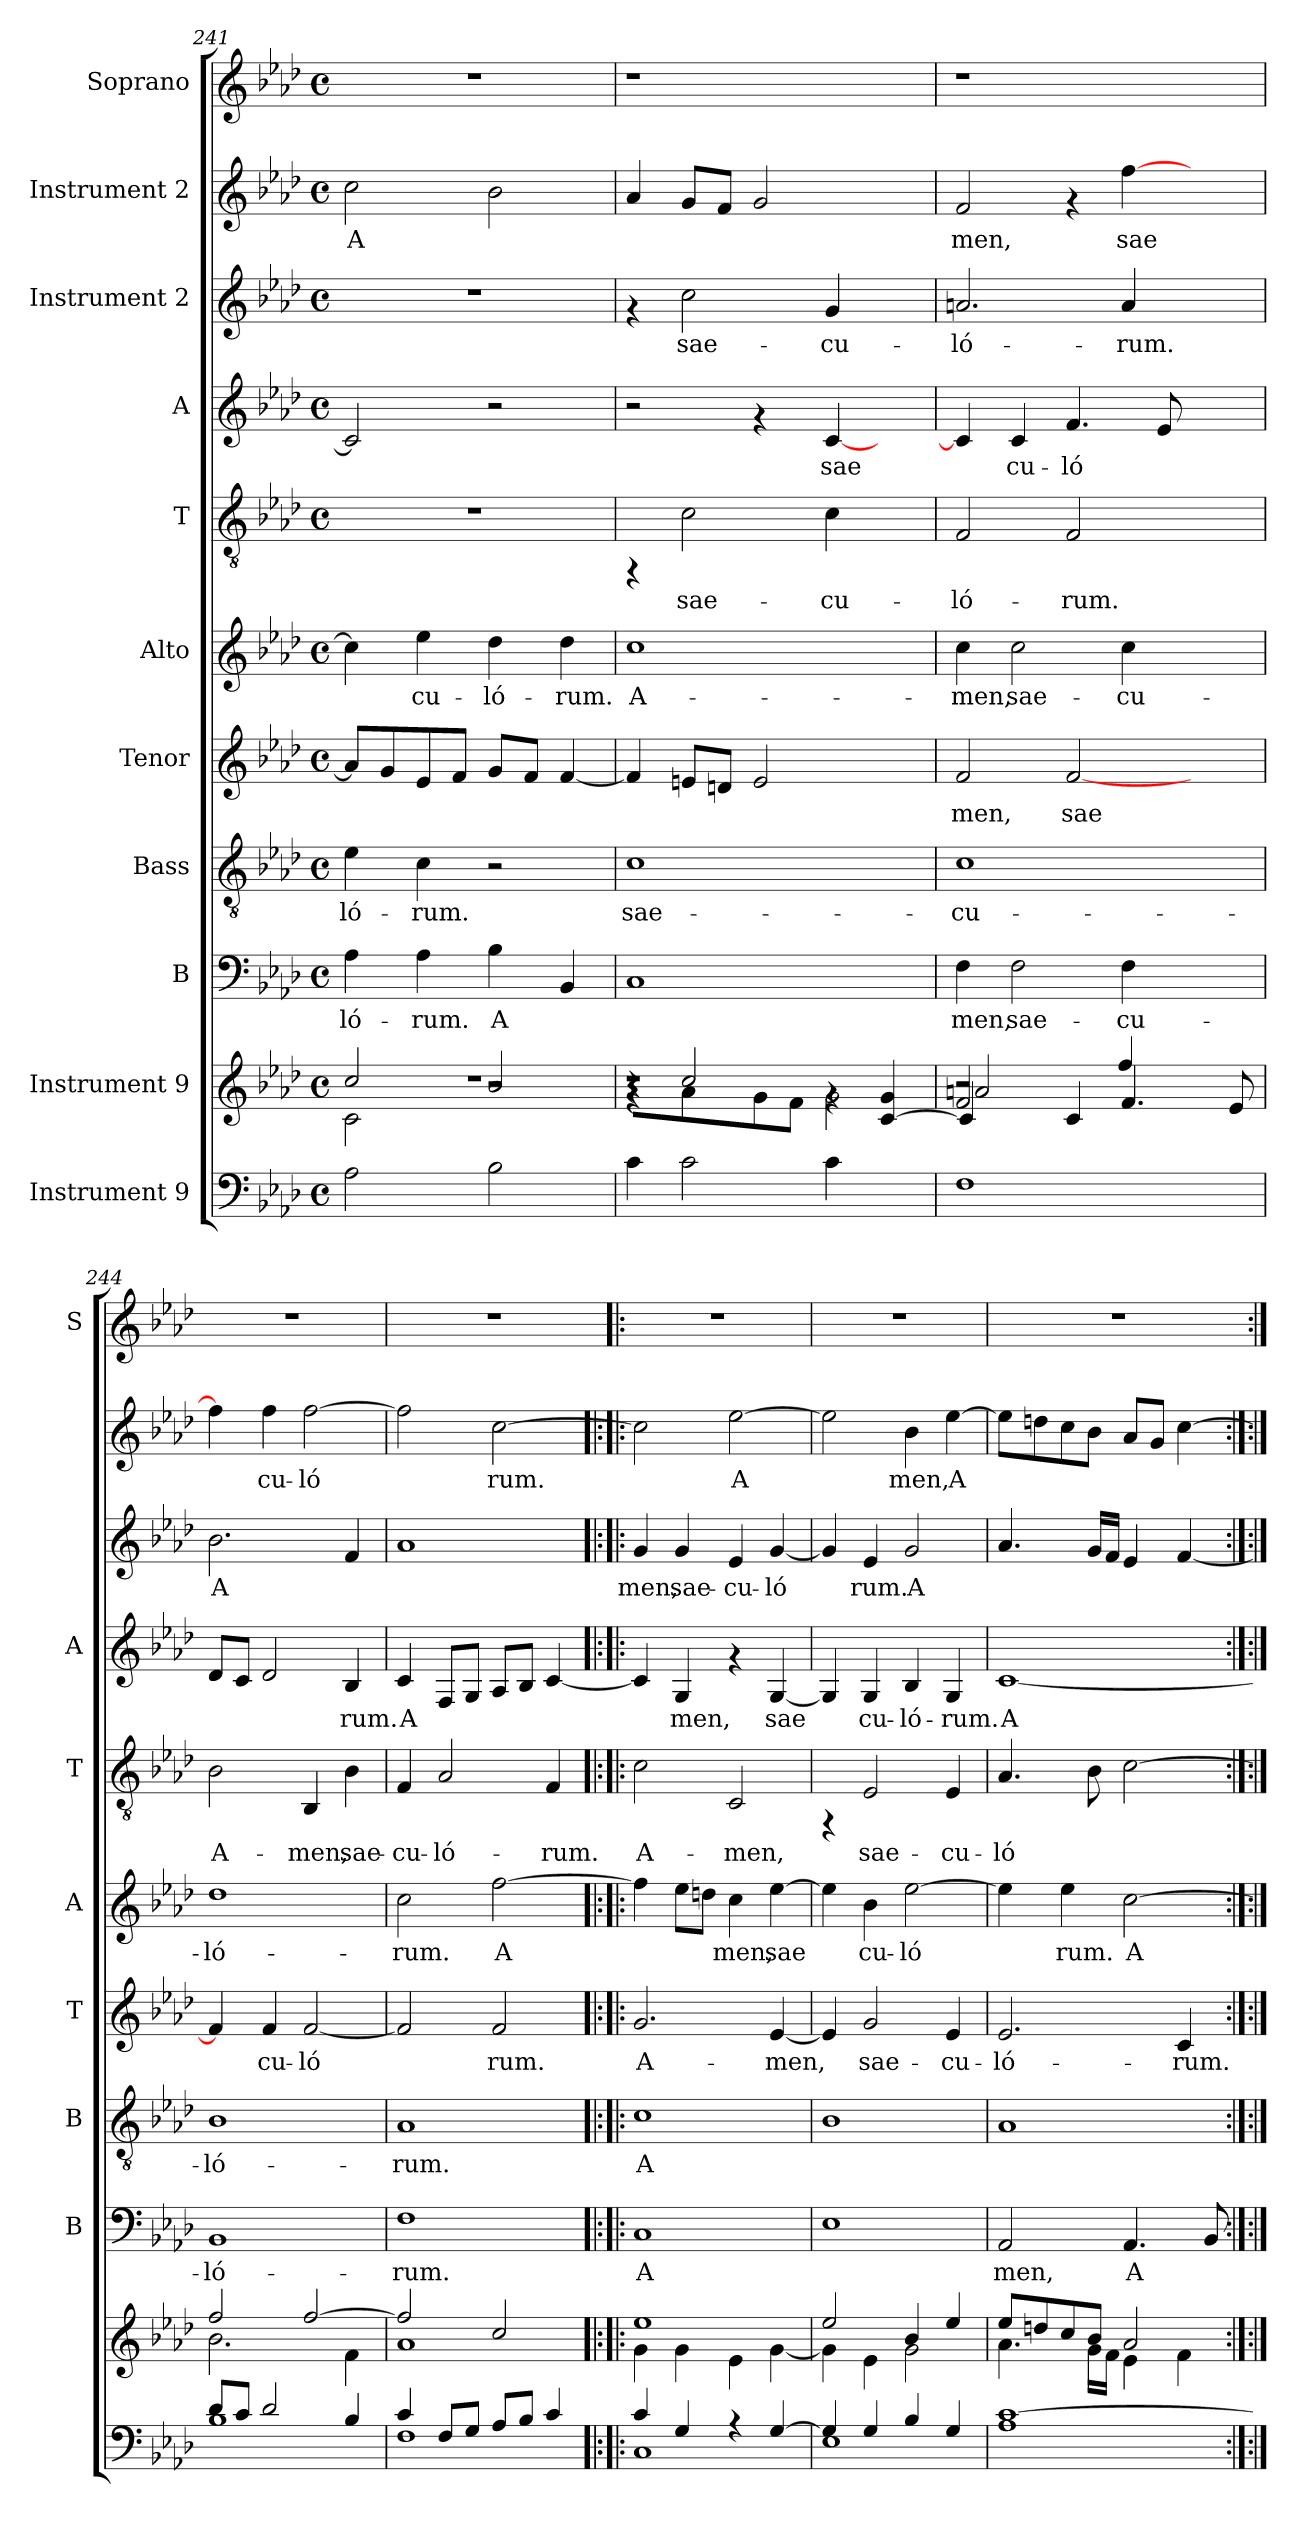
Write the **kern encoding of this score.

**kern	**kern	**kern	**text	**kern	**text	**kern	**text	**kern	**text	**kern	**text	**kern	**text	**kern	**text	**kern	**text	**kern
*part11	*part10	*part9	*part9	*part8	*part8	*part7	*part7	*part6	*part6	*part5	*part5	*part4	*part4	*part3	*part3	*part2	*part2	*part1
*staff11	*staff10	*staff9	*staff9	*staff8	*staff8	*staff7	*staff7	*staff6	*staff6	*staff5	*staff5	*staff4	*staff4	*staff3	*staff3	*staff2	*staff2	*staff1
*I"Instrument 9	*I"Instrument 9	*I"B	*	*I"Bass	*	*I"Tenor	*	*I"Alto	*	*I"T	*	*I"A	*	*I"Instrument 2	*	*I"Instrument 2	*	*I"Soprano
*	*	*I'B	*	*I'B	*	*I'T	*	*I'A	*	*I'T	*	*I'A	*	*	*	*	*	*I'S
!!LO:PB:g=z
*clefF4	*clefG2	*clefF4	*	*clefGv2	*	*clefG2	*	*clefG2	*	*clefGv2	*	*clefG2	*	*clefG2	*	*clefG2	*	*clefG2
*k[b-e-a-d-]	*k[b-e-a-d-]	*k[b-e-a-d-]	*	*k[b-e-a-d-]	*	*k[b-e-a-d-]	*	*k[b-e-a-d-]	*	*k[b-e-a-d-]	*	*k[b-e-a-d-]	*	*k[b-e-a-d-]	*	*k[b-e-a-d-]	*	*k[b-e-a-d-]
*A-:	*A-:	*A-:	*	*A-:	*	*A-:	*	*A-:	*	*A-:	*	*A-:	*	*A-:	*	*A-:	*	*A-:
*M4/4	*M4/4	*M4/4	*	*M4/4	*	*M4/4	*	*M4/4	*	*M4/4	*	*M4/4	*	*M4/4	*	*M4/4	*	*M4/4
*met(c)	*met(c)	*met(c)	*	*met(c)	*	*met(c)	*	*met(c)	*	*met(c)	*	*met(c)	*	*met(c)	*	*met(c)	*	*met(c)
=241	=241	=241	=241	=241	=241	=241	=241	=241	=241	=241	=241	=241	=241	=241	=241	=241	=241	=241
*	*^	*	*	*	*	*	*	*	*	*	*	*	*	*	*	*	*	*
*	*	*^	*	*	*	*	*	*	*	*	*	*	*	*	*	*	*	*	*
!	!	!	!	!	!LO:LY:b:cj	!	!LO:LY:b:cj	!	!LO:LY:b:cj	!	!LO:LY:b:cj	!	!	!	!LO:LY:b:cj	!	!	!	!LO:LY:b:cj	!
2A-\	2cc/	2c\	1r	4A-\	-ló-	4e-\	-ló-	8a-/L]	--	4cc\]	--	1r	.	2c/]	.	1r	.	2cc\	A-	1r
!	!	!	!	!	!	!	!	!	!LO:LY:b:cj	!	!	!	!	!	!	!	!	!	!	!
.	.	.	.	.	.	.	.	8g/	--	.	.	.	.	.	.	.	.	.	.	.
!	!	!	!	!	!LO:LY:b:cj	!	!LO:LY:b:cj	!	!LO:LY:b:cj	!	!LO:LY:b:cj	!	!	!	!	!	!	!	!	!
.	.	.	.	4A-\	-rum.	4c\	-rum.	8e-/	--	4ee-\	-cu-	.	.	.	.	.	.	.	.	.
!	!	!	!	!	!	!	!	!	!LO:LY:b:cj	!	!	!	!	!	!	!	!	!	!	!
.	.	.	.	.	.	.	.	8f/J	--	.	.	.	.	.	.	.	.	.	.	.
!	!	!	!	!	!LO:LY:b:cj	!	!	!	!LO:LY:b:cj	!	!LO:LY:b:cj	!	!	!	!	!	!	!	!LO:LY:b:cj	!
2B-\	2b-/	2r	.	4B-\	A-	2r	.	8g/L	--	4dd-\	-ló-	.	.	2r	.	.	.	2b-\	--	.
!	!	!	!	!	!	!	!	!	!LO:LY:b:cj	!	!	!	!	!	!	!	!	!	!	!
.	.	.	.	.	.	.	.	8f/J	--	.	.	.	.	.	.	.	.	.	.	.
!	!	!	!	!	!LO:LY:b:cj	!	!	!	!LO:LY:b:cj	!	!LO:LY:b:cj	!	!	!	!	!	!	!	!	!
.	.	.	.	4BB-/	--	.	.	[<4f/	--	4dd-\	-rum.	.	.	.	.	.	.	.	.	.
=242	=242	=242	=242	=242	=242	=242	=242	=242	=242	=242	=242	=242	=242	=242	=242	=242	=242	=242	=242	=242
!	!	!	!	!	!LO:LY:b:cj	!	!LO:LY:b:cj	!	!LO:LY:b:cj	!	!LO:LY:b:cj	!	!	!	!	!	!	!	!LO:LY:b:cj	!
4c\	4r	4rf	1r	1C	--	1c	sae-	4f/]	--	1cc	A-	4rFF	.	2r	.	4rf	.	4a-/	--	1r
!	!	!	!	!	!	!	!	!	!LO:LY:b:cj	!	!	!	!LO:LY:b:cj	!	!	!	!LO:LY:b:cj	!	!LO:LY:b:cj	!
2c\	4a-\	2cc/	.	.	.	.	.	8en/L	--	.	.	2c\	sae-	.	.	2cc\	sae-	8g/L	--	.
!	!	!	!	!	!	!	!	!	!LO:LY:b:cj	!	!	!	!	!	!	!	!	!	!LO:LY:b:cj	!
.	.	.	.	.	.	.	.	8dn/J	--	.	.	.	.	.	.	.	.	8f/J	--	.
!	!	!	!	!	!	!	!	!	!LO:LY:b:cj	!	!	!	!	!	!	!	!	!	!LO:LY:b:cj	!
.	8g\	.	.	.	.	.	.	2e/	--	.	.	.	.	4rf	.	.	.	2g/	--	.
.	8f\J	.	.	.	.	.	.	.	.	.	.	.	.	.	.	.	.	.	.	.
!	!	!	!	!	!	!	!	!	!	!	!	!	!LO:LY:b:cj	!	!LO:LY:b:cj	!	!LO:LY:b:cj	!	!	!
4c\	4rf	2g\	.	.	.	.	.	.	.	.	.	4c\	-cu-	[<4c/	sae-	4g/	-cu-	.	.	.
4ryy	4g/ [<4c/	.	4ryy	4ryy	.	4ryy	.	4ryy	.	4ryy	.	4ryy	.	4ryy	.	4ryy	.	4ryy	.	4ryy
=243	=243	=243	=243	=243	=243	=243	=243	=243	=243	=243	=243	=243	=243	=243	=243	=243	=243	=243	=243	=243
*	*	*	*^	*	*	*	*	*	*	*	*	*	*	*	*	*	*	*	*	*
!	!	!	!	!	!	!LO:LY:b:cj	!	!LO:LY:b:cj	!	!LO:LY:b:cj	!	!LO:LY:b:cj	!	!LO:LY:b:cj	!	!LO:LY:b:cj	!	!LO:LY:b:cj	!	!LO:LY:b:cj	!
1F	2f/	4c/]	2an/	2r	4F\	-men,	1c	-cu-	2f/	-men,	4cc\	-men,	2F/	-ló-	4c/]	--	2.an/	-ló-	2f/	-men,	1r
!	!	!	!	!	!	!LO:LY:b:cj	!	!	!	!	!	!LO:LY:b:cj	!	!	!	!LO:LY:b:cj	!	!	!	!	!
.	.	1ryy	.	.	2F\	sae-	.	.	.	.	2cc\	sae-	.	.	4c/	-cu-	.	.	.	.	.
!	!	!	!	!	!	!	!	!	!	!LO:LY:b:cj	!	!	!	!LO:LY:b:cj	!	!LO:LY:b:cj	!	!	!	!	!
.	2.ryy	.	4c/	4ryy	.	.	.	.	[<2f/	sae-	.	.	2F/	-rum.	4.f/	-ló-	.	.	4rf	.	.
!	!	!	!	!	!	!LO:LY:b:cj	!	!	!	!	!	!LO:LY:b:cj	!	!	!	!	!	!LO:LY:b:cj	!	!LO:LY:b:cj	!
.	.	.	4.f/	4ff/	4F\	-cu-	.	.	.	.	4cc\	-cu-	.	.	.	.	4a/	-rum.	[>4ff\	sae-	.
!	!	!	!	!	!	!	!	!	!	!	!	!	!	!	!	!LO:LY:b:cj	!	!	!	!	!
.	.	.	.	.	.	.	.	.	.	.	.	.	.	.	8e-/	--	.	.	.	.	.
4ryy	.	.	.	4ryy	4ryy	.	4ryy	.	4ryy	.	4ryy	.	4ryy	.	4ryy	.	4ryy	.	4ryy	.	4ryy
.	.	.	8e-/	.	.	.	.	.	.	.	.	.	.	.	.	.	.	.	.	.	.
*	*	*	*v	*v	*	*	*	*	*	*	*	*	*	*	*	*	*	*	*	*	*
=244	=244	=244	=244	=244	=244	=244	=244	=244	=244	=244	=244	=244	=244	=244	=244	=244	=244	=244	=244	=244
*^	*	*	*	*	*	*	*	*	*	*	*	*	*	*	*	*	*	*	*	*
!	!	!	!	!	!	!LO:LY:b:cj	!	!LO:LY:b:cj	!	!LO:LY:b:cj	!	!LO:LY:b:cj	!	!LO:LY:b:cj	!	!LO:LY:b:cj	!	!LO:LY:b:cj	!	!LO:LY:b:cj	!
*	*	*	*v	*v	*	*	*	*	*	*	*	*	*	*	*	*	*	*	*	*	*
8d-/L	1B-	2ff/	2.b-\	1BB-	-ló-	1B-	-ló-	4f/]	--	1dd-	-ló-	2B-\	A-	8d-/L	--	2.b-\	A-	4ff\]	--	1r
!	!	!	!	!	!	!	!	!	!	!	!	!	!	!	!LO:LY:b:cj	!	!	!	!	!
8c/J	.	.	.	.	.	.	.	.	.	.	.	.	.	8c/J	--	.	.	.	.	.
!	!	!	!	!	!	!	!	!	!LO:LY:b:cj	!	!	!	!	!	!LO:LY:b:cj	!	!	!	!LO:LY:b:cj	!
2d-/	.	.	.	.	.	.	.	4f/	-cu-	.	.	.	.	2d-/	--	.	.	4ff\	-cu-	.
!	!	!	!	!	!	!	!	!	!LO:LY:b:cj	!	!	!	!LO:LY:b:cj	!	!	!	!	!	!LO:LY:b:cj	!
.	.	[>2ff/	.	.	.	.	.	[<2f/	-ló-	.	.	4BB-/	-men,	.	.	.	.	[>2ff\	-ló-	.
!	!	!	!	!	!	!	!	!	!	!	!	!	!LO:LY:b:cj	!	!LO:LY:b:cj	!	!LO:LY:b:cj	!	!	!
4B-/	.	.	4f\	.	.	.	.	.	.	.	.	4B-\	sae-	4B-/	-rum.	4f/	--	.	.	.
=245	=245	=245	=245	=245	=245	=245	=245	=245	=245	=245	=245	=245	=245	=245	=245	=245	=245	=245	=245	=245
!	!	!	!	!	!LO:LY:b:cj	!	!LO:LY:b:cj	!	!LO:LY:b:cj	!	!LO:LY:b:cj	!	!LO:LY:b:cj	!	!LO:LY:b:cj	!	!LO:LY:b:cj	!	!LO:LY:b:cj	!
4c/	1F	2ff/]	1a-	1F	-rum.	1A-	-rum.	2f/]	--	2cc\	-rum.	4F/	-cu-	4c/	A-	1a-	--	2ff\]	--	1r
!	!	!	!	!	!	!	!	!	!	!	!	!	!LO:LY:b:cj	!	!LO:LY:b:cj	!	!	!	!	!
8F/L	.	.	.	.	.	.	.	.	.	.	.	2A-/	-ló-	8F/L	--	.	.	.	.	.
!	!	!	!	!	!	!	!	!	!	!	!	!	!	!	!LO:LY:b:cj	!	!	!	!	!
8G/J	.	.	.	.	.	.	.	.	.	.	.	.	.	8G/J	--	.	.	.	.	.
!	!	!	!	!	!	!	!	!	!LO:LY:b:cj	!	!LO:LY:b:cj	!	!	!	!LO:LY:b:cj	!	!	!	!LO:LY:b:cj	!
8A-/L	.	2cc/	.	.	.	.	.	2f/	-rum.	[<2ff\	A-	.	.	8A-/L	--	.	.	[<2cc\	-rum.	.
!	!	!	!	!	!	!	!	!	!	!	!	!	!	!	!LO:LY:b:cj	!	!	!	!	!
8B-/J	.	.	.	.	.	.	.	.	.	.	.	.	.	8B-/J	--	.	.	.	.	.
!	!	!	!	!	!	!	!	!	!	!	!	!	!LO:LY:b:cj	!	!LO:LY:b:cj	!	!	!	!	!
4c/	.	.	.	.	.	.	.	.	.	.	.	4F/	-rum.	[<4c/	--	.	.	.	.	.
!!LO:PB:g=z
=246!|:	=246!|:	=246!|:	=246!|:	=246!|:	=246	=246!|:	=246	=246!|:	=246	=246!|:	=246	=246!|:	=246	=246!|:	=246	=246!|:	=246	=246!|:	=246	=246
!	!	!	!	!	!LO:LY:b:cj	!	!LO:LY:b:cj	!	!LO:LY:b:cj	!	!LO:LY:b:cj	!	!LO:LY:b:cj	!	!LO:LY:b:cj	!	!LO:LY:b:cj	!	!LO:LY:b:cj	!
4c/	1C	1ee-	4g\	1C	A-	1c	A-	2.g/	A-	4ff\]	--	2c\	A-	4c/]	--	4g/	-men,	2cc\]	-	1r
!	!	!	!	!	!	!	!	!	!	!	!LO:LY:b:cj	!	!	!	!LO:LY:b:cj	!	!LO:LY:b:cj	!	!	!
4G/	.	.	4g\	.	.	.	.	.	.	8ee-\L	--	.	.	4G/	-men,	4g/	sae-	.	.	.
!	!	!	!	!	!	!	!	!	!	!	!LO:LY:b:cj	!	!	!	!	!	!	!	!	!
.	.	.	.	.	.	.	.	.	.	8ddn\J	--	.	.	.	.	.	.	.	.	.
!	!	!	!	!	!	!	!	!	!	!	!LO:LY:b:cj	!	!LO:LY:b:cj	!	!	!	!LO:LY:b:cj	!	!LO:LY:b:cj	!
4r	.	.	4e-\	.	.	.	.	.	.	4cc\	-men,	2C/	-men,	4rf	.	4e-/	-cu-	[>2ee-\	-A-	.
!	!	!	!	!	!	!	!	!	!LO:LY:b:cj	!	!LO:LY:b:cj	!	!	!	!LO:LY:b:cj	!	!LO:LY:b:cj	!	!	!
[>4G/	.	.	[<4g\	.	.	.	.	[<4e-/	-men,	[>4ee-\	sae-	.	.	[<4G/	sae-	[<4g/	-ló-	.	.	.
=247	=247	=247	=247	=247	=247	=247	=247	=247	=247	=247	=247	=247	=247	=247	=247	=247	=247	=247	=247	=247
!	!	!	!	!	!LO:LY:b:cj	!	!LO:LY:b:cj	!	!LO:LY:b:cj	!	!LO:LY:b:cj	!	!	!	!LO:LY:b:cj	!	!LO:LY:b:cj	!	!LO:LY:b:cj	!
4G/]	1E-	2ee-/	4g\]	1E-	--	1B-	--	4e-/]	.	4ee-\]	--	4rFF	.	4G/]	--	4g/]	--	2ee-\]	--	1r
!	!	!	!	!	!	!	!	!	!LO:LY:b:cj	!	!LO:LY:b:cj	!	!LO:LY:b:cj	!	!LO:LY:b:cj	!	!LO:LY:b:cj	!	!	!
4G/	.	.	4e-\	.	.	.	.	2g/	sae-	4b-\	-cu-	2E-/	sae-	4G/	-cu-	4e-/	-rum.	.	.	.
!	!	!	!	!	!	!	!	!	!	!	!LO:LY:b:cj	!	!	!	!LO:LY:b:cj	!	!LO:LY:b:cj	!	!LO:LY:b:cj	!
4B-/	.	4b-/	2g\	.	.	.	.	.	.	[>2ee-\	-ló-	.	.	4B-/	-ló-	2g/	A-	4b-\	-men,	.
!	!	!	!	!	!	!	!	!	!LO:LY:b:cj	!	!	!	!LO:LY:b:cj	!	!LO:LY:b:cj	!	!	!	!LO:LY:b:cj	!
4G/	.	4ee-/	.	.	.	.	.	4e-/	-cu-	.	.	4E-/	-cu-	4G/	-rum.	.	.	[>4ee-\	A-	.
*v	*v	*	*	*	*	*	*	*	*	*	*	*	*	*	*	*	*	*	*	*
=248	=248	=248	=248	=248	=248	=248	=248	=248	=248	=248	=248	=248	=248	=248	=248	=248	=248	=248	=248
!	!	!	!	!LO:LY:b:cj	!	!LO:LY:b:cj	!	!LO:LY:b:cj	!	!LO:LY:b:cj	!	!LO:LY:b:cj	!	!LO:LY:b:cj	!	!LO:LY:b:cj	!	!LO:LY:b:cj	!
[>1c 1A-	8ee-/L	4.a-\	2AA-/	-men,	1A-	--	2.e-/	-ló-	4ee-\]	--	4.A-/	-ló-	[<1c	A-	4.a-/	--	8ee-\L]	--	1r
!	!	!	!	!	!	!	!	!	!	!	!	!	!	!	!	!	!	!LO:LY:b:cj	!
.	8ddn/	.	.	.	.	.	.	.	.	.	.	.	.	.	.	.	8ddn\	--	.
!	!	!	!	!	!	!	!	!	!	!LO:LY:b:cj	!	!	!	!	!	!	!	!LO:LY:b:cj	!
.	8cc/	.	.	.	.	.	.	.	4ee-\	-rum.	.	.	.	.	.	.	8cc\	--	.
!	!	!	!	!	!	!	!	!	!	!	!	!LO:LY:b:cj	!	!	!	!LO:LY:b:cj	!	!LO:LY:b:cj	!
.	8b-/J	16g\L	.	.	.	.	.	.	.	.	8B-\	--	.	.	16g/L	--	8b-\J	--	.
!	!	!	!	!	!	!	!	!	!	!	!	!	!	!	!	!LO:LY:b:cj	!	!	!
.	.	16f\J	.	.	.	.	.	.	.	.	.	.	.	.	16f/J	--	.	.	.
!	!	!	!	!LO:LY:b:cj	!	!	!	!	!	!LO:LY:b:cj	!	!LO:LY:b:cj	!	!	!	!LO:LY:b:cj	!	!LO:LY:b:cj	!
.	2a-/	4e-\	4.AA-/	A-	.	.	.	.	[>2cc\	A-	[>2c\	--	.	.	4e-/	--	8a-/L	--	.
!	!	!	!	!	!	!	!	!	!	!	!	!	!	!	!	!	!	!LO:LY:b:cj	!
.	.	.	.	.	.	.	.	.	.	.	.	.	.	.	.	.	8g/J	--	.
!	!	!	!	!	!	!	!	!LO:LY:b:cj	!	!	!	!	!	!	!	!LO:LY:b:cj	!	!LO:LY:b:cj	!
.	.	4f\	.	.	.	.	4c/	-rum.	.	.	.	.	.	.	[<4f/	--	[>4cc\	--	.
!	!	!	!	!LO:LY:b:cj	!	!	!	!	!	!	!	!	!	!	!	!	!	!	!
.	.	.	8BB-/	--	.	.	.	.	.	.	.	.	.	.	.	.	.	.	.
*	*v	*v	*	*	*	*	*	*	*	*	*	*	*	*	*	*	*	*	*
=:|!	=:|!	=:|!	=	=:|!	=	=:|!	=	=:|!	=	=:|!	=	=:|!	=	=:|!	=	=:|!	=	=
*-	*-	*-	*-	*-	*-	*-	*-	*-	*-	*-	*-	*-	*-	*-	*-	*-	*-	*-
